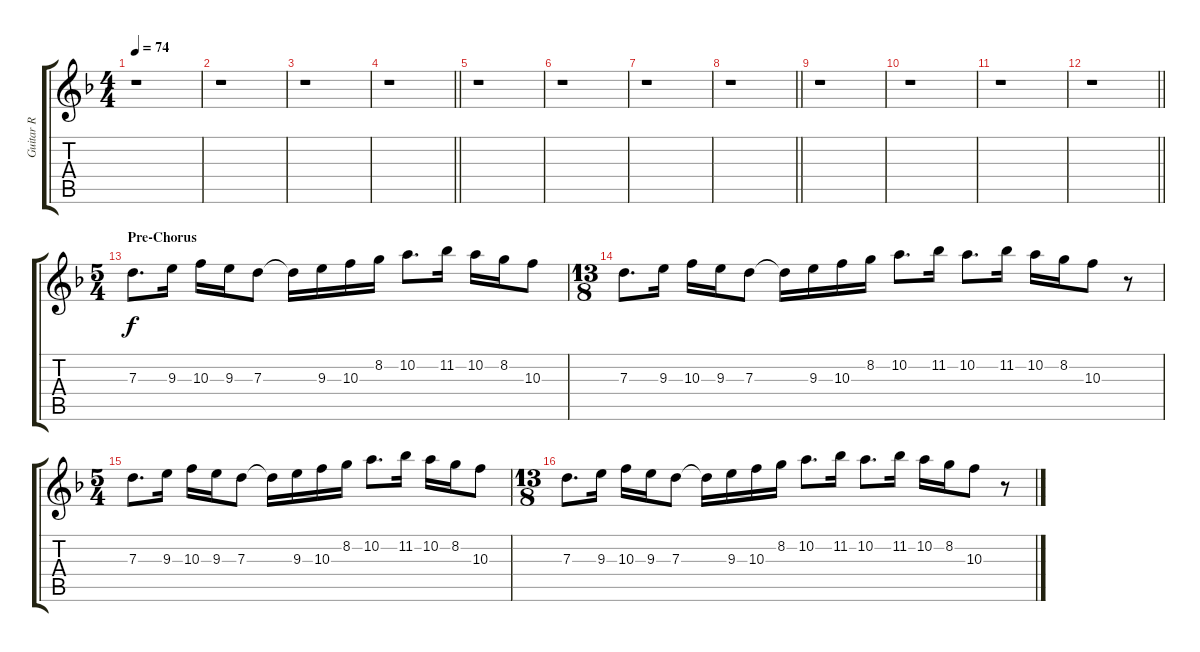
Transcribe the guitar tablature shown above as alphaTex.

\track ("Guitar R" "Guitar R") {instrument overdrivenguitar}
\staff {score tabs}
\tuning (E4 B3 G3 D3 A2 D2) {hide}
\ts (4 4)
\tempo 74
\clef g2
\ks f
r.1{dy f} |
r.1 |
r.1 |
\barLineRight lightlight
r.1 |
r.1 |
r.1 |
r.1 |
\barLineRight lightlight
r.1 |
r.1 |
r.1 |
r.1 |
\barLineRight lightlight
r.1 |
\ts (5 4)
\section ("" "Pre-Chorus")
7.3.8{d} 9.3.16 10.3.16 9.3.16 7.3.8 7.3{t}.16 9.3.16 10.3.16 8.2.16 10.2.8{d} 11.2.16 10.2.16 8.2.16 10.3.8 |
\ts (13 8)
7.3.8{d} 9.3.16 10.3.16 9.3.16 7.3.8 7.3{t}.16 9.3.16 10.3.16 8.2.16 10.2.8{d} 11.2.16 10.2.8{d} 11.2.16 10.2.16 8.2.16 10.3.8 r.8 |
\ts (5 4)
7.3.8{d} 9.3.16 10.3.16 9.3.16 7.3.8 7.3{t}.16 9.3.16 10.3.16 8.2.16 10.2.8{d} 11.2.16 10.2.16 8.2.16 10.3.8 |
\ts (13 8)
7.3.8{d} 9.3.16 10.3.16 9.3.16 7.3.8 7.3{t}.16 9.3.16 10.3.16 8.2.16 10.2.8{d} 11.2.16 10.2.8{d} 11.2.16 10.2.16 8.2.16 10.3.8 r.8
